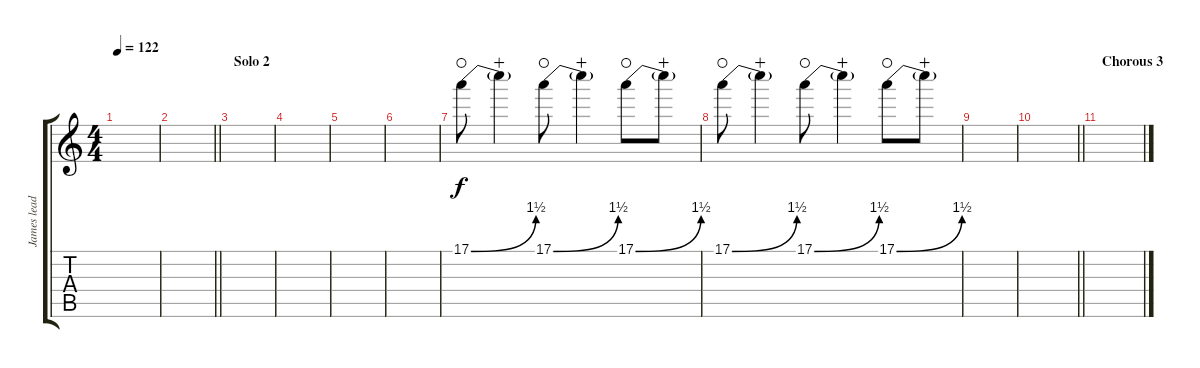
\track ("James lead" "James lead") {instrument distortionguitar}
\staff {score tabs}
\tuning (E4 B3 G3 D3 A2 E2) {hide}
\ts (4 4)
\tempo 122
\clef g2
\ks c
|
\barLineRight lightlight
|
\section ("" "Solo 2")
|
|
|
|
17.1{be (bend 0 0 60 6)}.8{waho} 17.1{t}.4{wahc} 17.1{be (bend 0 0 60 6)}.8{waho} 17.1{t}.4{wahc} 17.1{be (bend 0 0 60 6)}.8{waho} 17.1{t}.8{wahc} |
17.1{be (bend 0 0 60 6)}.8{waho} 17.1{t}.4{wahc} 17.1{be (bend 0 0 60 6)}.8{waho} 17.1{t}.4{wahc} 17.1{be (bend 0 0 60 6)}.8{waho} 17.1{t}.8{wahc} |
|
\barLineRight lightlight
|
\section ("" "Chorous 3")
